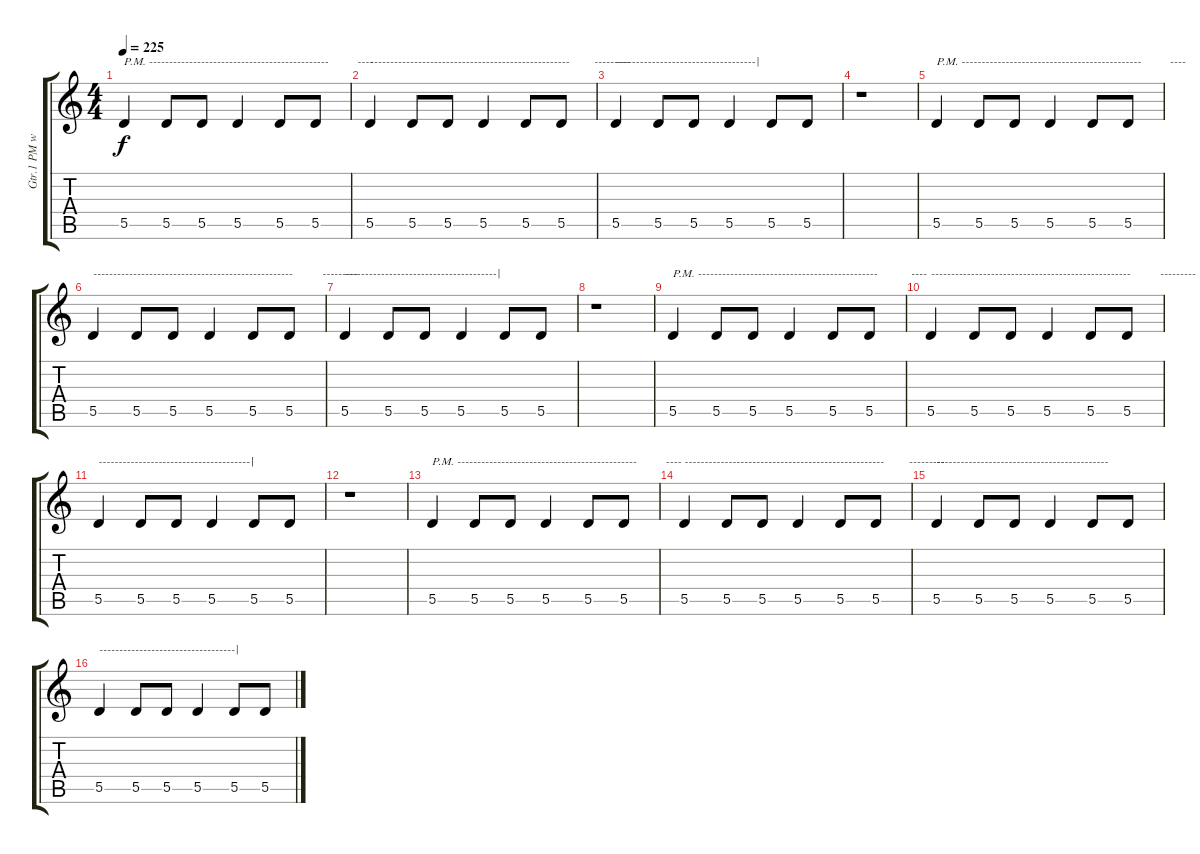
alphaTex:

\track ("Gtr.1 PM w/Clean tone + delay" "Gtr.1 PM w") {instrument electricguitarmuted}
\staff {score tabs}
\tuning (E4 B3 G3 D3 A2 E2) {hide}
\ts (4 4)
\tempo 225
\clef g2
\ks c
5.5.4{txt "P.M. ---------------------------------------------" dy f} 5.5.8 5.5.8 5.5.4 5.5.8 5.5.8{txt "              ----"} |
5.5.4{txt "--------------------------------------------------"} 5.5.8 5.5.8 5.5.4 5.5.8 5.5.8{txt "           ---------"} |
5.5.4{txt "-----------------------------------|"} 5.5.8 5.5.8 5.5.4 5.5.8 5.5.8 |
r.1 |
5.5.4{txt "P.M. ---------------------------------------------"} 5.5.8 5.5.8 5.5.4 5.5.8 5.5.8{txt "              ----"} |
5.5.4{txt "--------------------------------------------------"} 5.5.8 5.5.8 5.5.4 5.5.8 5.5.8{txt "           ---------"} |
5.5.4{txt "--------------------------------------|"} 5.5.8 5.5.8 5.5.4 5.5.8 5.5.8 |
r.1 |
5.5.4{txt "P.M. ---------------------------------------------"} 5.5.8 5.5.8 5.5.4 5.5.8 5.5.8{txt "              ----"} |
5.5.4{txt "--------------------------------------------------"} 5.5.8 5.5.8 5.5.4 5.5.8 5.5.8{txt "           ---------"} |
5.5.4{txt "--------------------------------------|"} 5.5.8 5.5.8 5.5.4 5.5.8 5.5.8 |
r.1 |
5.5.4{txt "P.M. ---------------------------------------------"} 5.5.8 5.5.8 5.5.4 5.5.8 5.5.8{txt "              ----"} |
5.5.4{txt "--------------------------------------------------"} 5.5.8 5.5.8 5.5.4 5.5.8 5.5.8{txt "           ---------"} |
5.5.4{txt "-------------------------------------------"} 5.5.8 5.5.8 5.5.4 5.5.8 5.5.8 |
5.5.4{txt "----------------------------------|"} 5.5.8 5.5.8 5.5.4 5.5.8 5.5.8
